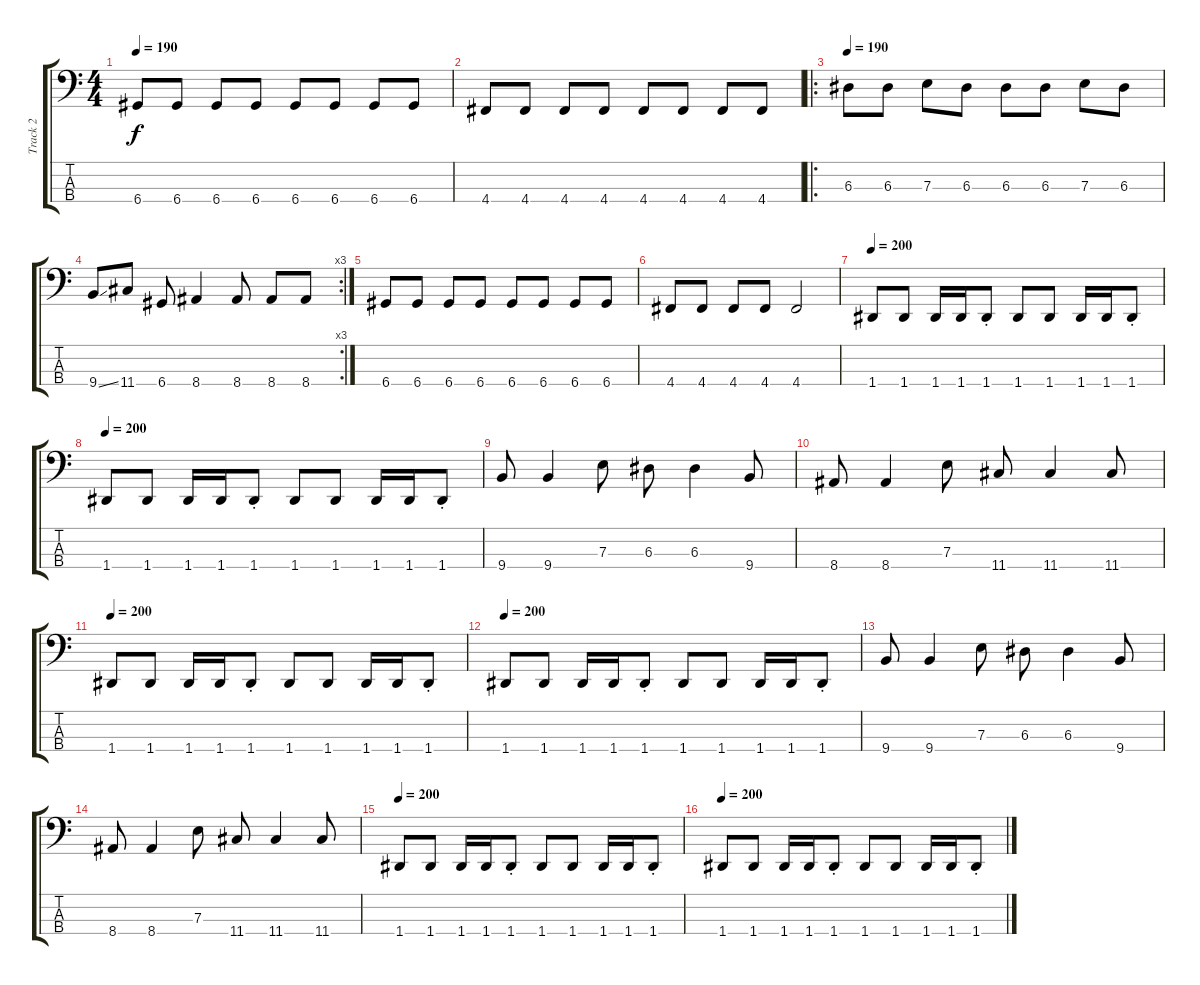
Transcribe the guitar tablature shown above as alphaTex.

\track ("Track 2" "Track 2") {instrument electricbasspick}
\staff {score tabs}
\tuning (G2 D2 A1 D1) {hide}
\ts (4 4)
\tempo 190
\clef f4
\ks c
6.4.8{dy f} 6.4.8 6.4.8 6.4.8 6.4.8 6.4.8 6.4.8 6.4.8 |
4.4.8 4.4.8 4.4.8 4.4.8 4.4.8 4.4.8 4.4.8 4.4.8 |
\ro
\tempo 190
6.3.8 6.3.8 7.3.8 6.3.8 6.3.8 6.3.8 7.3.8 6.3.8 |
\rc 3
9.4{ss}.8 11.4.8 6.4.8 8.4.4 8.4.8 8.4.8 8.4.8 |
6.4.8 6.4.8 6.4.8 6.4.8 6.4.8 6.4.8 6.4.8 6.4.8 |
4.4.8 4.4.8 4.4.8 4.4.8 4.4.2 |
\tempo 200
1.4.8 1.4.8 1.4.16 1.4.16 1.4{st}.8 1.4.8 1.4.8 1.4.16 1.4.16 1.4{st}.8 |
\tempo 200
1.4.8 1.4.8 1.4.16 1.4.16 1.4{st}.8 1.4.8 1.4.8 1.4.16 1.4.16 1.4{st}.8 |
9.4.8 9.4.4 7.3.8 6.3.8 6.3.4 9.4.8 |
8.4.8 8.4.4 7.3.8 11.4.8 11.4.4 11.4.8 |
\tempo 200
1.4.8 1.4.8 1.4.16 1.4.16 1.4{st}.8 1.4.8 1.4.8 1.4.16 1.4.16 1.4{st}.8 |
\tempo 200
1.4.8 1.4.8 1.4.16 1.4.16 1.4{st}.8 1.4.8 1.4.8 1.4.16 1.4.16 1.4{st}.8 |
9.4.8 9.4.4 7.3.8 6.3.8 6.3.4 9.4.8 |
8.4.8 8.4.4 7.3.8 11.4.8 11.4.4 11.4.8 |
\tempo 200
1.4.8 1.4.8 1.4.16 1.4.16 1.4{st}.8 1.4.8 1.4.8 1.4.16 1.4.16 1.4{st}.8 |
\tempo 200
1.4.8 1.4.8 1.4.16 1.4.16 1.4{st}.8 1.4.8 1.4.8 1.4.16 1.4.16 1.4{st}.8
